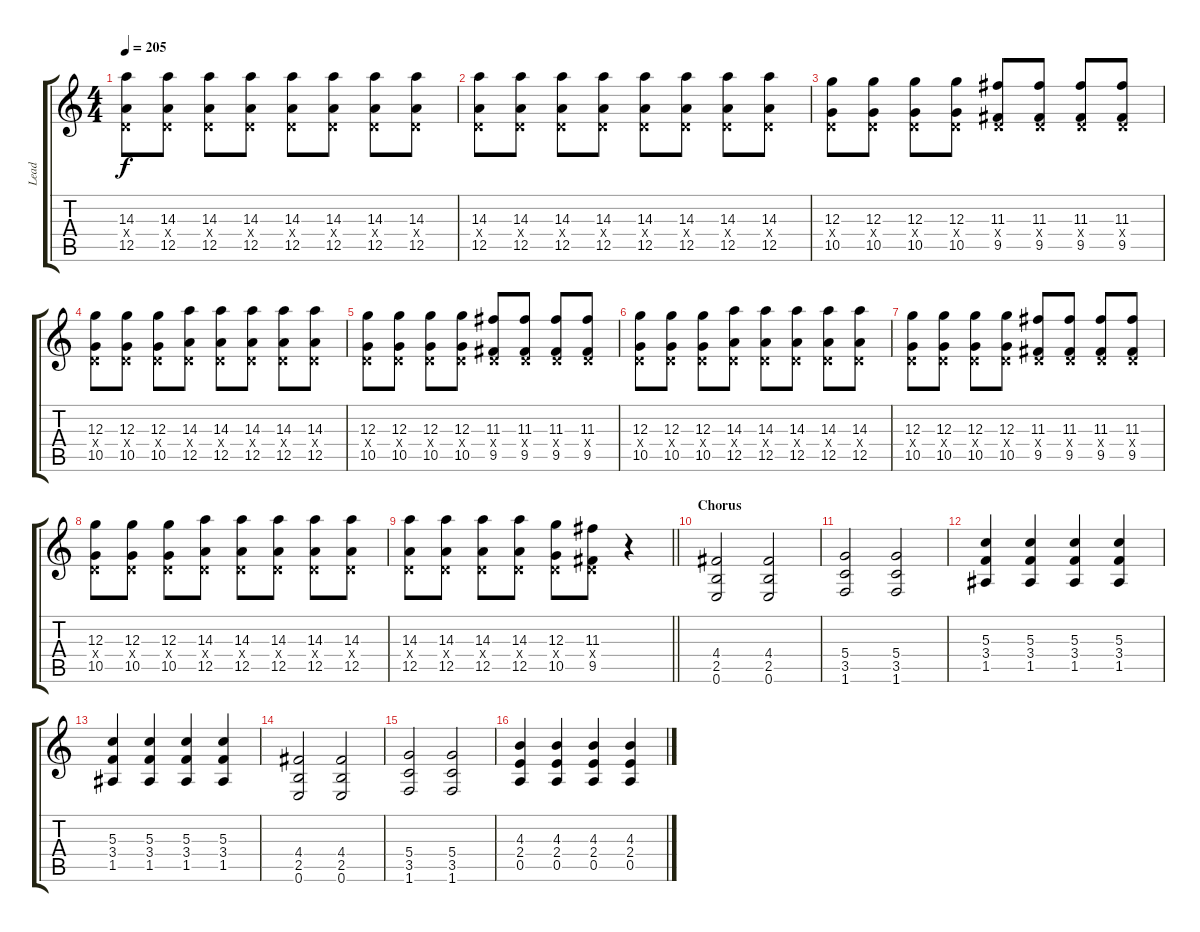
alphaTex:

\track ("Lead" "Lead") {instrument distortionguitar}
\staff {score tabs}
\tuning (E4 B3 G3 D3 A2 E2) {hide}
\ts (4 4)
\tempo 205
\clef g2
\ks c
(14.3 0.4{x} 12.5).8{dy f} (14.3 0.4{x} 12.5).8 (14.3 0.4{x} 12.5).8 (14.3 0.4{x} 12.5).8 (14.3 0.4{x} 12.5).8 (14.3 0.4{x} 12.5).8 (14.3 0.4{x} 12.5).8 (14.3 0.4{x} 12.5).8 |
(14.3 0.4{x} 12.5).8 (14.3 0.4{x} 12.5).8 (14.3 0.4{x} 12.5).8 (14.3 0.4{x} 12.5).8 (14.3 0.4{x} 12.5).8 (14.3 0.4{x} 12.5).8 (14.3 0.4{x} 12.5).8 (14.3 0.4{x} 12.5).8 |
(12.3 0.4{x} 10.5).8 (12.3 0.4{x} 10.5).8 (12.3 0.4{x} 10.5).8 (12.3 0.4{x} 10.5).8 (11.3 0.4{x} 9.5).8 (11.3 0.4{x} 9.5).8 (11.3 0.4{x} 9.5).8 (11.3 0.4{x} 9.5).8 |
(12.3 0.4{x} 10.5).8 (12.3 0.4{x} 10.5).8 (12.3 0.4{x} 10.5).8 (14.3 0.4{x} 12.5).8 (14.3 0.4{x} 12.5).8 (14.3 0.4{x} 12.5).8 (14.3 0.4{x} 12.5).8 (14.3 0.4{x} 12.5).8 |
(12.3 0.4{x} 10.5).8 (12.3 0.4{x} 10.5).8 (12.3 0.4{x} 10.5).8 (12.3 0.4{x} 10.5).8 (11.3 0.4{x} 9.5).8 (11.3 0.4{x} 9.5).8 (11.3 0.4{x} 9.5).8 (11.3 0.4{x} 9.5).8 |
(12.3 0.4{x} 10.5).8 (12.3 0.4{x} 10.5).8 (12.3 0.4{x} 10.5).8 (14.3 0.4{x} 12.5).8 (14.3 0.4{x} 12.5).8 (14.3 0.4{x} 12.5).8 (14.3 0.4{x} 12.5).8 (14.3 0.4{x} 12.5).8 |
(12.3 0.4{x} 10.5).8 (12.3 0.4{x} 10.5).8 (12.3 0.4{x} 10.5).8 (12.3 0.4{x} 10.5).8 (11.3 0.4{x} 9.5).8 (11.3 0.4{x} 9.5).8 (11.3 0.4{x} 9.5).8 (11.3 0.4{x} 9.5).8 |
(12.3 0.4{x} 10.5).8 (12.3 0.4{x} 10.5).8 (12.3 0.4{x} 10.5).8 (14.3 0.4{x} 12.5).8 (14.3 0.4{x} 12.5).8 (14.3 0.4{x} 12.5).8 (14.3 0.4{x} 12.5).8 (14.3 0.4{x} 12.5).8 |
\barLineRight lightlight
(14.3 0.4{x} 12.5).8 (14.3 0.4{x} 12.5).8 (14.3 0.4{x} 12.5).8 (14.3 0.4{x} 12.5).8 (12.3 0.4{x} 10.5).8 (11.3 0.4{x} 9.5).8 r.4 |
\section ("" "Chorus")
(4.4 2.5 0.6).2 (4.4 2.5 0.6).2 |
(5.4 3.5 1.6).2 (5.4 3.5 1.6).2 |
(5.3 3.4 1.5).4 (5.3 3.4 1.5).4 (5.3 3.4 1.5).4 (5.3 3.4 1.5).4 |
(5.3 3.4 1.5).4 (5.3 3.4 1.5).4 (5.3 3.4 1.5).4 (5.3 3.4 1.5).4 |
(4.4 2.5 0.6).2 (4.4 2.5 0.6).2 |
(5.4 3.5 1.6).2 (5.4 3.5 1.6).2 |
(4.3 2.4 0.5).4 (4.3 2.4 0.5).4 (4.3 2.4 0.5).4 (4.3 2.4 0.5).4
